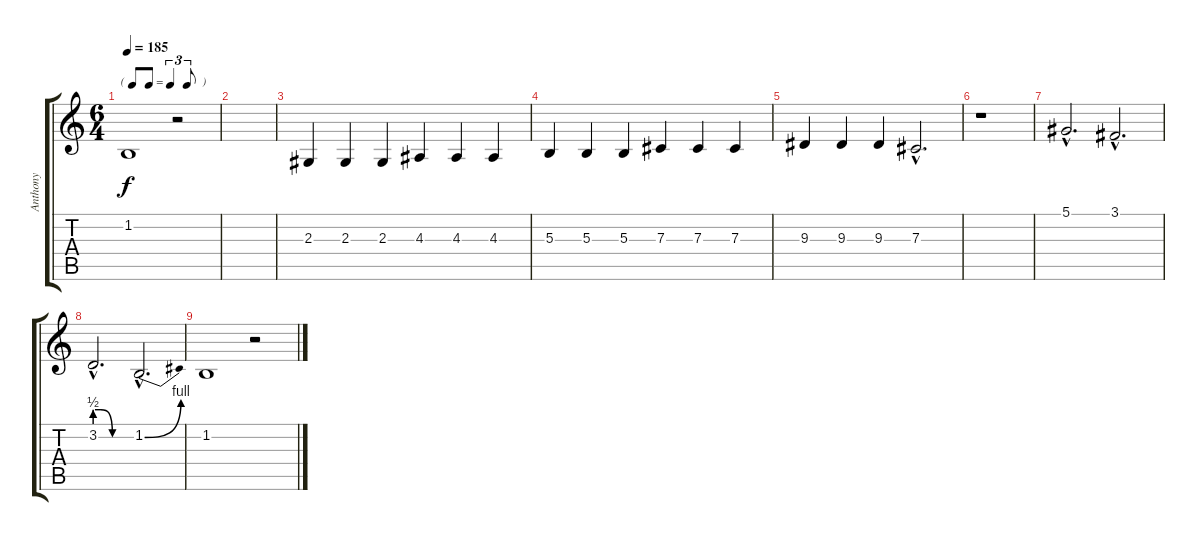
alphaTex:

\track ("Anthony" "Anthony") {instrument whistle}
\staff {score tabs}
\tuning (Eb4 Bb3 Gb3 Db3 Ab2 Eb2) {hide}
\ts (6 4)
\tf triplet8th
\tempo 185
\clef g2
\ks c
1.2.1{dy f} r.2 |
|
2.3.4 2.3.4 2.3.4 4.3.4 4.3.4 4.3.4 |
5.3.4 5.3.4 5.3.4 7.3.4 7.3.4 7.3.4 |
9.3.4 9.3.4 9.3.4 7.3{hac}.2{d} |
r.1 |
5.1{hac}.2{d} 3.1{hac}.2{d} |
3.2{be (custom 0 2 10 2 29 0 60 0) hac}.2{d} 1.2{be (bend 0 0 60 4) hac}.2{d} |
1.2.1 r.2
